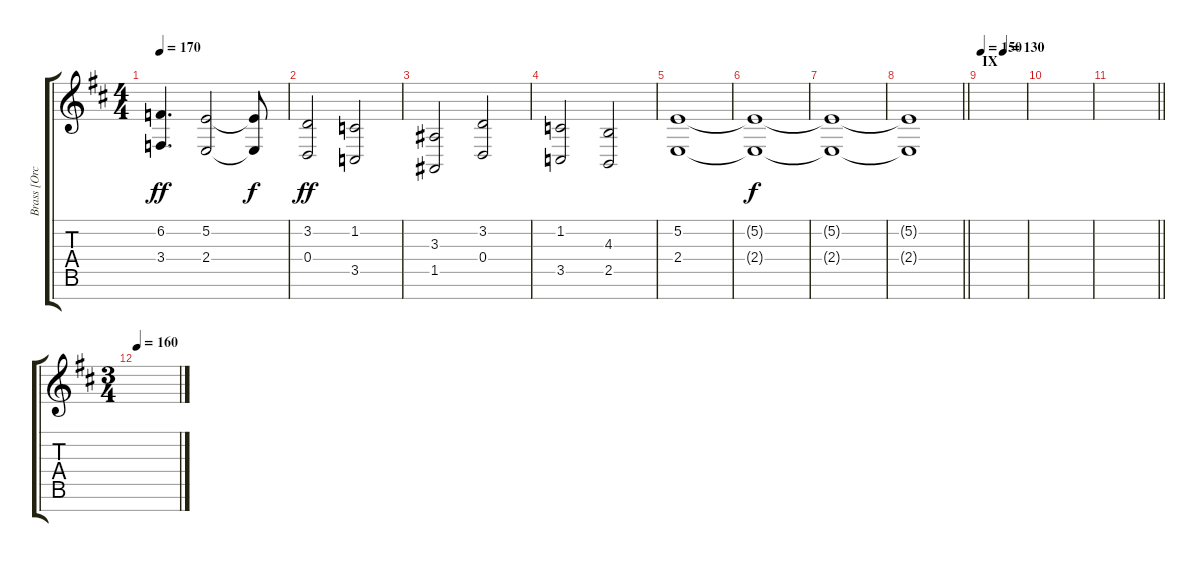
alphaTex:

\track ("Brass [Orchestra]" "Brass [Orc") {instrument trumpet}
\staff {score tabs}
\tuning (E4 B3 G3 D3 A2 E2 B1) {hide}
\ts (4 4)
\tempo 170
\clef g2
\ks d
(6.2 3.4).4{d dy ff} (5.2 2.4).2 (5.2{t} 2.4{t}).8{dy f} |
(3.2 0.4).2{dy ff} (1.2 3.5).2 |
(3.3 1.5).2 (3.2 0.4).2 |
(1.2 3.5).2 (4.3 2.5).2 |
(5.2 2.4).1 |
(5.2{t} 2.4{t}).1{dy f} |
(5.2{t} 2.4{t}).1 |
\barLineRight lightlight
(5.2{t} 2.4{t}).1 |
\section ("" "IX")
\tempo 150
\tempo (130 0.5)
|
|
\barLineRight lightlight
|
\ts (3 4)
\tempo 160
